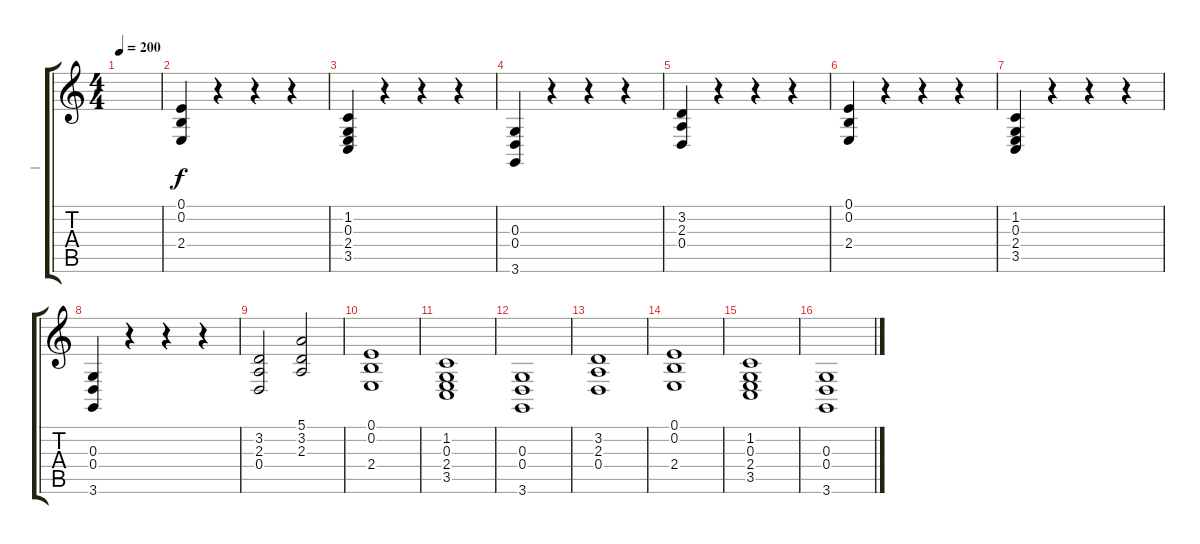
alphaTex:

\track ("   |" "   |") {instrument stringensemble1}
\staff {score tabs}
\tuning (E4 B3 G3 D3 A2 E2) {hide}
\ts (4 4)
\tempo 200
\clef g2
\ks c
|
\section ("" "")
(0.1 0.2 2.4).4 r.4 r.4 r.4 |
(1.2 0.3 2.4 3.5).4 r.4 r.4 r.4 |
(0.3 0.4 3.6).4 r.4 r.4 r.4 |
(3.2 2.3 0.4).4 r.4 r.4 r.4 |
(0.1 0.2 2.4).4 r.4 r.4 r.4 |
(1.2 0.3 2.4 3.5).4 r.4 r.4 r.4 |
(0.3 0.4 3.6).4 r.4 r.4 r.4 |
(3.2 2.3 0.4).2 (5.1 3.2 2.3).2 |
\section ("" "")
(0.1 0.2 2.4).1 |
(1.2 0.3 2.4 3.5).1 |
(0.3 0.4 3.6).1 |
(3.2 2.3 0.4).1 |
(0.1 0.2 2.4).1 |
(1.2 0.3 2.4 3.5).1 |
(0.3 0.4 3.6).1
